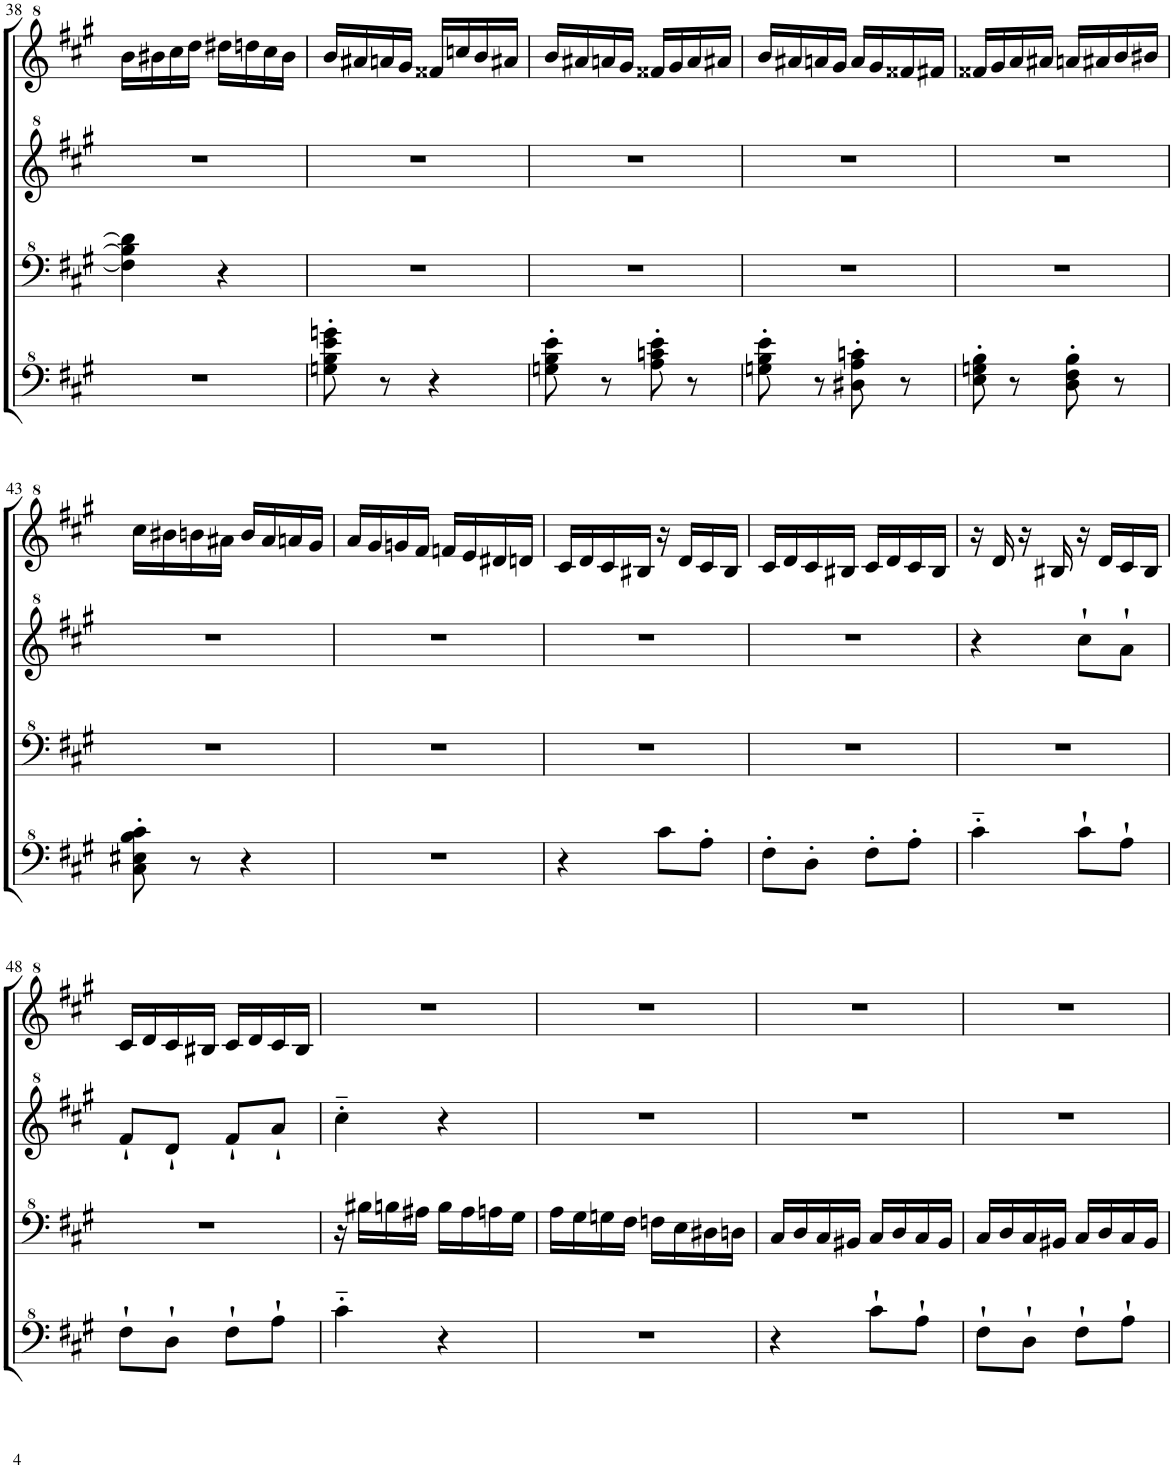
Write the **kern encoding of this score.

**kern	**kern	**kern	**kern
*part1	*part1	*part1	*part1
*staff4	*staff3	*staff2	*staff1
*I"Model III	*	*	*
!!LO:PB:g=z
*clefF^4	*clefF^4	*clefG^2	*clefG^2
*k[f#c#g#]	*k[f#c#g#]	*k[f#c#g#]	*k[f#c#g#]
*M2/4	*M2/4	*M2/4	*M2/4
=38	=38	=38	=38
2r	4f##\] 4b\] 4dd#\]	2r	16bb\LL
.	.	.	16bb#X\
.	.	.	16ccc#\
.	.	.	16ddd\JJ
.	4r	.	16ddd#X\LL
.	.	.	16dddn\
.	.	.	16ccc#\
.	.	.	16bb#\JJ
=39	=39	=39	=39
8gn\' 8b\' 8ee\' 8ggn\'	2r	2r	16bb/LL
.	.	.	16aa#X/
8r	.	.	16aan/
.	.	.	16gg#/JJ
4r	.	.	16ff##X/LL
.	.	.	16cccn/
.	.	.	16bb/
.	.	.	16aa#X/JJ
=40	=40	=40	=40
8gn\' 8b\' 8ee\'	2r	2r	16bb/LL
.	.	.	16aa#X/
8r	.	.	16aan/
.	.	.	16gg#/JJ
8a\' 8ccn\' 8ee\'	.	.	16ff##X/LL
.	.	.	16gg#/
8r	.	.	16aa/
.	.	.	16aa#X/JJ
=41	=41	=41	=41
8gn\' 8b\' 8ee\'	2r	2r	16bb/LL
.	.	.	16aa#X/
8r	.	.	16aan/
.	.	.	16gg#/JJ
8d#X\' 8a\' 8ccn\'	.	.	16aa/LL
.	.	.	16gg#/
8r	.	.	16ff##X/
.	.	.	16ff#X/JJ
=42	=42	=42	=42
8e\' 8gn\' 8b\'	2r	2r	16ff##X/LL
.	.	.	16gg#/
8r	.	.	16aa/
.	.	.	16aa#X/JJ
8d\' 8f#\' 8b\'	.	.	16aan/LL
.	.	.	16aa#X/
8r	.	.	16bb/
.	.	.	16bb#X/JJ
!!LO:LB:g=z
=43	=43	=43	=43
8c#\' 8e#X\' 8b\' 8cc#\'	2r	2r	16ccc#\LL
.	.	.	16bb#X\
8r	.	.	16bbn\
.	.	.	16aa#X\JJ
4r	.	.	16bb/LL
.	.	.	16aa#/
.	.	.	16aan/
.	.	.	16gg#/JJ
=44	=44	=44	=44
2r	2r	2r	16aa/LL
.	.	.	16gg#/
.	.	.	16ggn/
.	.	.	16ff#/JJ
.	.	.	16ffn/LL
.	.	.	16ee/
.	.	.	16dd#X/
.	.	.	16ddn/JJ
=45	=45	=45	=45
4r	2r	2r	16cc#/LL
.	.	.	16dd/
.	.	.	16cc#/
.	.	.	16b#X/JJ
8cc#\L	.	.	16r
.	.	.	16dd/LL
8a'\J	.	.	16cc#/
.	.	.	16b#/JJ
=46	=46	=46	=46
8f#'\L	2r	2r	16cc#/LL
.	.	.	16dd/
8d'\J	.	.	16cc#/
.	.	.	16b#X/JJ
8f#'\L	.	.	16cc#/LL
.	.	.	16dd/
8a'\J	.	.	16cc#/
.	.	.	16b#/JJ
=47	=47	=47	=47
4cc#'~\	2r	4r	16r
.	.	.	16dd/
.	.	.	16r
.	.	.	16b#X/
8cc#`\L	.	8ccc#`\L	16r
.	.	.	16dd/LL
8a`\J	.	8aa`\J	16cc#/
.	.	.	16b#/JJ
!!LO:LB:g=z
=48	=48	=48	=48
8f#`\L	2r	8ff#`/L	16cc#/LL
.	.	.	16dd/
8d`\J	.	8dd`/J	16cc#/
.	.	.	16b#X/JJ
8f#`\L	.	8ff#`/L	16cc#/LL
.	.	.	16dd/
8a`\J	.	8aa`/J	16cc#/
.	.	.	16b#/JJ
=49	=49	=49	=49
4cc#'~\	16r	4ccc#'~\	2r
.	16b#X\LL	.	.
.	16bn\	.	.
.	16a#X\JJ	.	.
4r	16b\LL	4r	.
.	16a#\	.	.
.	16an\	.	.
.	16g#\JJ	.	.
=50	=50	=50	=50
2r	16a\LL	2r	2r
.	16g#\	.	.
.	16gn\	.	.
.	16f#\JJ	.	.
.	16fn\LL	.	.
.	16e\	.	.
.	16d#X\	.	.
.	16dn\JJ	.	.
=51	=51	=51	=51
4r	16c#/LL	2r	2r
.	16d/	.	.
.	16c#/	.	.
.	16B#X/JJ	.	.
8cc#`\L	16c#/LL	.	.
.	16d/	.	.
8a`\J	16c#/	.	.
.	16B#/JJ	.	.
=52	=52	=52	=52
8f#`\L	16c#/LL	2r	2r
.	16d/	.	.
8d`\J	16c#/	.	.
.	16B#X/JJ	.	.
8f#`\L	16c#/LL	.	.
.	16d/	.	.
8a`\J	16c#/	.	.
.	16B#/JJ	.	.
=	=	=	=
*-	*-	*-	*-
